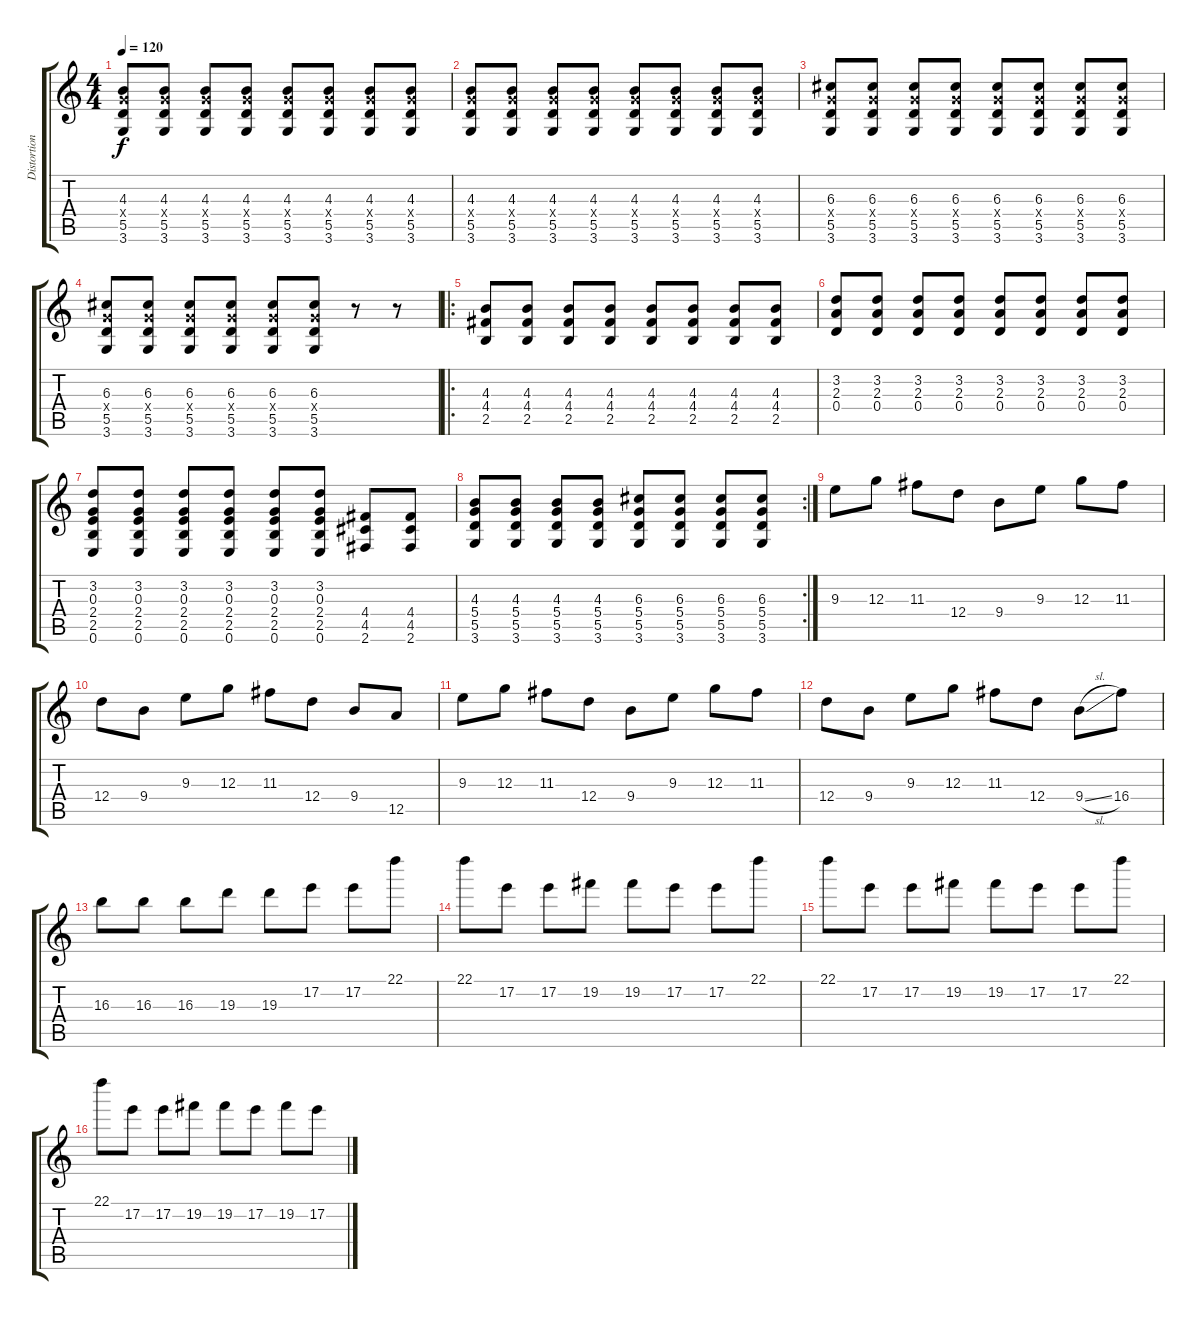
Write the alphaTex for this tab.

\track ("Distortion Guitar" "Distortion") {instrument overdrivenguitar}
\staff {score tabs}
\tuning (E4 B3 G3 D3 A2 E2) {hide}
\ts (4 4)
\tempo 120
\clef g2
\ks c
(4.3 5.4{x} 5.5 3.6).8{dy f} (4.3 5.4{x} 5.5 3.6).8 (4.3 5.4{x} 5.5 3.6).8 (4.3 5.4{x} 5.5 3.6).8 (4.3 5.4{x} 5.5 3.6).8 (4.3 5.4{x} 5.5 3.6).8 (4.3 5.4{x} 5.5 3.6).8 (4.3 5.4{x} 5.5 3.6).8 |
(4.3 5.4{x} 5.5 3.6).8 (4.3 5.4{x} 5.5 3.6).8 (4.3 5.4{x} 5.5 3.6).8 (4.3 5.4{x} 5.5 3.6).8 (4.3 5.4{x} 5.5 3.6).8 (4.3 5.4{x} 5.5 3.6).8 (4.3 5.4{x} 5.5 3.6).8 (4.3 5.4{x} 5.5 3.6).8 |
(6.3 5.4{x} 5.5 3.6).8 (6.3 5.4{x} 5.5 3.6).8 (6.3 5.4{x} 5.5 3.6).8 (6.3 5.4{x} 5.5 3.6).8 (6.3 5.4{x} 5.5 3.6).8 (6.3 5.4{x} 5.5 3.6).8 (6.3 5.4{x} 5.5 3.6).8 (6.3 5.4{x} 5.5 3.6).8 |
(6.3 5.4{x} 5.5 3.6).8 (6.3 5.4{x} 5.5 3.6).8 (6.3 5.4{x} 5.5 3.6).8 (6.3 5.4{x} 5.5 3.6).8 (6.3 5.4{x} 5.5 3.6).8 (6.3 5.4{x} 5.5 3.6).8 r.8 r.8 |
\ro
(4.3 4.4 2.5).8 (4.3 4.4 2.5).8 (4.3 4.4 2.5).8 (4.3 4.4 2.5).8 (4.3 4.4 2.5).8 (4.3 4.4 2.5).8 (4.3 4.4 2.5).8 (4.3 4.4 2.5).8 |
(3.2 2.3 0.4).8 (3.2 2.3 0.4).8 (3.2 2.3 0.4).8 (3.2 2.3 0.4).8 (3.2 2.3 0.4).8 (3.2 2.3 0.4).8 (3.2 2.3 0.4).8 (3.2 2.3 0.4).8 |
(3.2 0.3 2.4 2.5 0.6).8 (3.2 0.3 2.4 2.5 0.6).8 (3.2 0.3 2.4 2.5 0.6).8 (3.2 0.3 2.4 2.5 0.6).8 (3.2 0.3 2.4 2.5 0.6).8 (3.2 0.3 2.4 2.5 0.6).8 (4.4 4.5 2.6).8 (4.4 4.5 2.6).8 |
\rc 2
(4.3 5.4 5.5 3.6).8 (4.3 5.4 5.5 3.6).8 (4.3 5.4 5.5 3.6).8 (4.3 5.4 5.5 3.6).8 (6.3 5.4 5.5 3.6).8 (6.3 5.4 5.5 3.6).8 (6.3 5.4 5.5 3.6).8 (6.3 5.4 5.5 3.6).8 |
9.3.8 12.3.8 11.3.8 12.4.8 9.4.8 9.3.8 12.3.8 11.3.8 |
12.4.8 9.4.8 9.3.8 12.3.8 11.3.8 12.4.8 9.4.8 12.5.8 |
9.3.8 12.3.8 11.3.8 12.4.8 9.4.8 9.3.8 12.3.8 11.3.8 |
12.4.8 9.4.8 9.3.8 12.3.8 11.3.8 12.4.8 9.4{sl}.8 16.4.8 |
16.3.8 16.3.8 16.3.8 19.3.8 19.3.8 17.2.8 17.2.8 22.1.8 |
22.1.8 17.2.8 17.2.8 19.2.8 19.2.8 17.2.8 17.2.8 22.1.8 |
22.1.8 17.2.8 17.2.8 19.2.8 19.2.8 17.2.8 17.2.8 22.1.8 |
22.1.8 17.2.8 17.2.8 19.2.8 19.2.8 17.2.8 19.2.8 17.2.8
